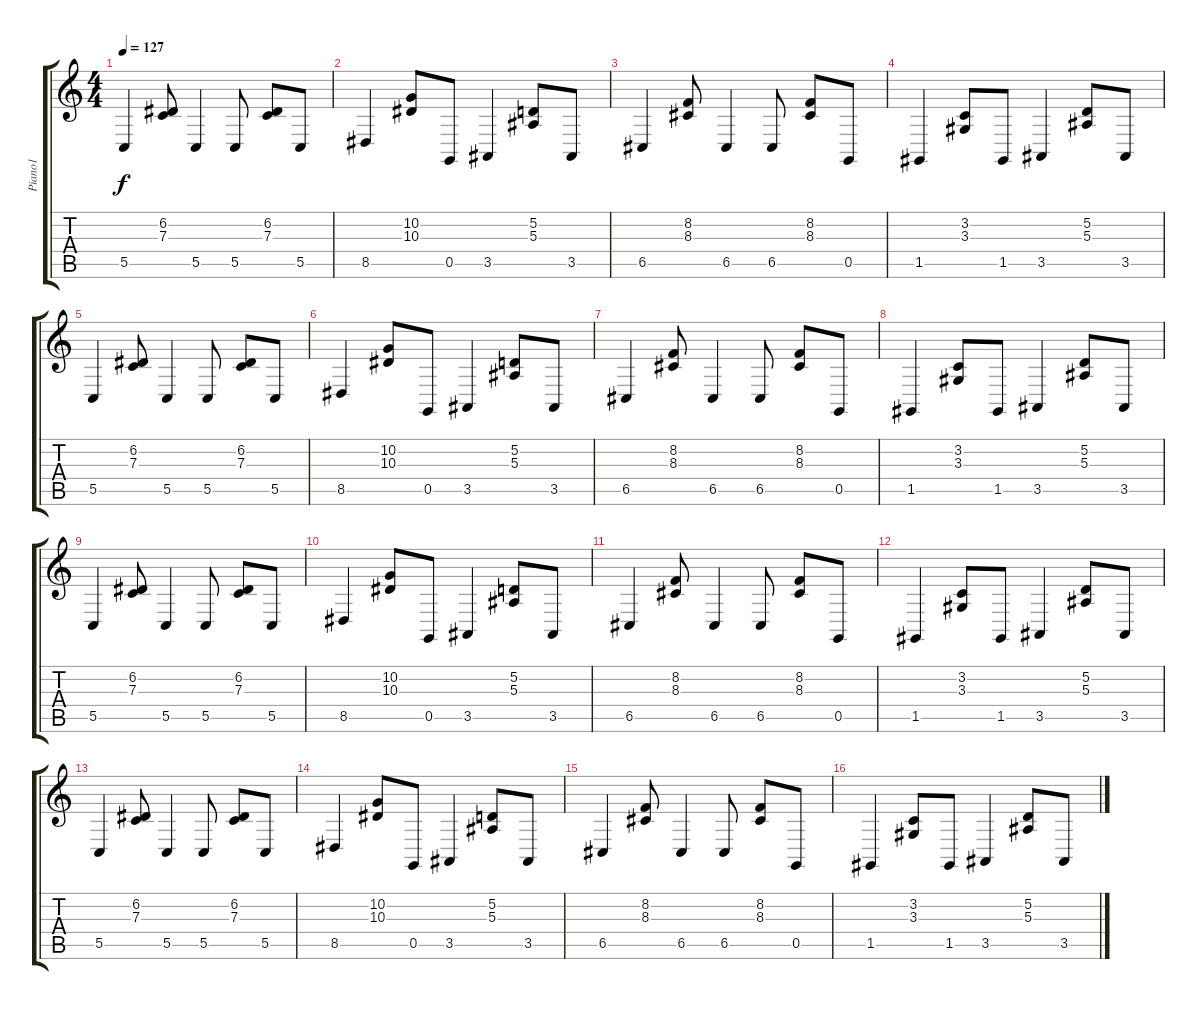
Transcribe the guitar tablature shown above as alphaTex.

\track ("Piano1" "Piano1") {instrument acousticgrandpiano}
\staff {score tabs}
\tuning (D4 A3 F3 C3 G2 C2) {hide}
\ts (4 4)
\tempo 127
\clef g2
\ks c
5.5.4{dy f} (6.2 7.3).8 5.5.4 5.5.8 (6.2 7.3).8 5.5.8 |
8.5.4 (10.2 10.3).8 0.5.8 3.5.4 (5.2 5.3).8 3.5.8 |
6.5.4 (8.2 8.3).8 6.5.4 6.5.8 (8.2 8.3).8 0.5.8 |
1.5.4 (3.2 3.3).8 1.5.8 3.5.4 (5.2 5.3).8 3.5.8 |
5.5.4 (6.2 7.3).8 5.5.4 5.5.8 (6.2 7.3).8 5.5.8 |
8.5.4 (10.2 10.3).8 0.5.8 3.5.4 (5.2 5.3).8 3.5.8 |
6.5.4 (8.2 8.3).8 6.5.4 6.5.8 (8.2 8.3).8 0.5.8 |
1.5.4 (3.2 3.3).8 1.5.8 3.5.4 (5.2 5.3).8 3.5.8 |
5.5.4 (6.2 7.3).8 5.5.4 5.5.8 (6.2 7.3).8 5.5.8 |
8.5.4 (10.2 10.3).8 0.5.8 3.5.4 (5.2 5.3).8 3.5.8 |
6.5.4 (8.2 8.3).8 6.5.4 6.5.8 (8.2 8.3).8 0.5.8 |
1.5.4 (3.2 3.3).8 1.5.8 3.5.4 (5.2 5.3).8 3.5.8 |
5.5.4 (6.2 7.3).8 5.5.4 5.5.8 (6.2 7.3).8 5.5.8 |
8.5.4 (10.2 10.3).8 0.5.8 3.5.4 (5.2 5.3).8 3.5.8 |
6.5.4 (8.2 8.3).8 6.5.4 6.5.8 (8.2 8.3).8 0.5.8 |
1.5.4 (3.2 3.3).8 1.5.8 3.5.4 (5.2 5.3).8 3.5.8
